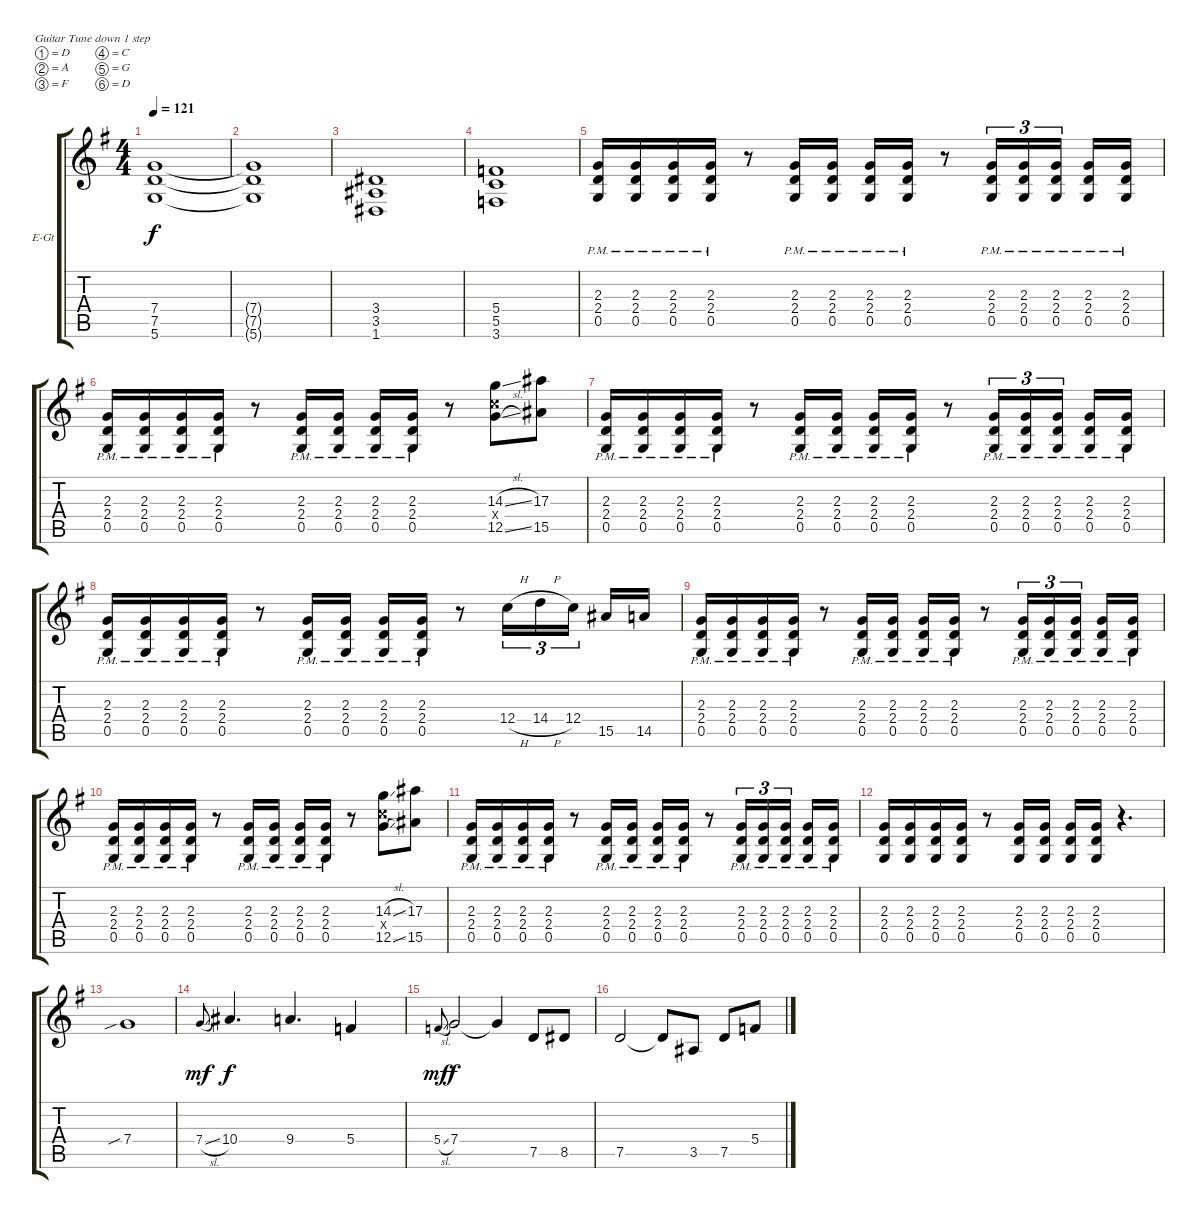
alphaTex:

\bracketExtendMode groupsimilarinstruments
\firstSystemTrackNameOrientation horizontal
\otherSystemsTrackNameOrientation horizontal
\track ("Steven Nixon" "E-Gt") {instrument distortionguitar}
\staff {score tabs}
\tuning (D4 A3 F3 C3 G2 D2)
\ts (4 4)
\tempo 121
\clef g2
\ks g
(7.4 7.5 5.6).1{dy f} |
(7.4{t} 7.5{t} 5.6{t}).1 |
(3.4 3.5 1.6).1 |
(5.4 5.5 3.6).1 |
(2.3{pm} 2.4{pm} 0.5{pm}).16 (2.3{pm} 2.4{pm} 0.5{pm}).16 (2.3{pm} 2.4{pm} 0.5{pm}).16 (2.3{pm} 2.4{pm} 0.5{pm}).16 r.8 (2.3{pm} 2.4{pm} 0.5{pm}).16 (2.3{pm} 2.4{pm} 0.5{pm}).16 (2.3{pm} 2.4{pm} 0.5{pm}).16 (2.3{pm} 2.4{pm} 0.5{pm}).16 r.8 (2.3{pm} 2.4{pm} 0.5{pm}).16{tu (3 2)} (2.3{pm} 2.4{pm} 0.5{pm}).16{tu (3 2)} (2.3{pm} 2.4{pm} 0.5{pm}).16{tu (3 2)} (2.3{pm} 2.4{pm} 0.5{pm}).16 (2.3{pm} 2.4{pm} 0.5{pm}).16 |
(2.3{pm} 2.4{pm} 0.5{pm}).16 (2.3{pm} 2.4{pm} 0.5{pm}).16 (2.3{pm} 2.4{pm} 0.5{pm}).16 (2.3{pm} 2.4{pm} 0.5{pm}).16 r.8 (2.3{pm} 2.4{pm} 0.5{pm}).16 (2.3{pm} 2.4{pm} 0.5{pm}).16 (2.3{pm} 2.4{pm} 0.5{pm}).16 (2.3{pm} 2.4{pm} 0.5{pm}).16 r.8 (14.3{sl} 12.4{x} 12.5{sl}).8 (17.3 15.5).8 |
(2.3{pm} 2.4{pm} 0.5{pm}).16 (2.3{pm} 2.4{pm} 0.5{pm}).16 (2.3{pm} 2.4{pm} 0.5{pm}).16 (2.3{pm} 2.4{pm} 0.5{pm}).16 r.8 (2.3{pm} 2.4{pm} 0.5{pm}).16 (2.3{pm} 2.4{pm} 0.5{pm}).16 (2.3{pm} 2.4{pm} 0.5{pm}).16 (2.3{pm} 2.4{pm} 0.5{pm}).16 r.8 (2.3{pm} 2.4{pm} 0.5{pm}).16{tu (3 2)} (2.3{pm} 2.4{pm} 0.5{pm}).16{tu (3 2)} (2.3{pm} 2.4{pm} 0.5{pm}).16{tu (3 2)} (2.3{pm} 2.4{pm} 0.5{pm}).16 (2.3{pm} 2.4{pm} 0.5{pm}).16 |
(2.3{pm} 2.4{pm} 0.5{pm}).16 (2.3{pm} 2.4{pm} 0.5{pm}).16 (2.3{pm} 2.4{pm} 0.5{pm}).16 (2.3{pm} 2.4{pm} 0.5{pm}).16 r.8 (2.3{pm} 2.4{pm} 0.5{pm}).16 (2.3{pm} 2.4{pm} 0.5{pm}).16 (2.3{pm} 2.4{pm} 0.5{pm}).16 (2.3{pm} 2.4{pm} 0.5{pm}).16 r.8 12.4{h}.16{tu (3 2)} 14.4{h}.16{tu (3 2)} 12.4.16{tu (3 2)} 15.5.16 14.5.16 |
(2.3{pm} 2.4{pm} 0.5{pm}).16 (2.3{pm} 2.4{pm} 0.5{pm}).16 (2.3{pm} 2.4{pm} 0.5{pm}).16 (2.3{pm} 2.4{pm} 0.5{pm}).16 r.8 (2.3{pm} 2.4{pm} 0.5{pm}).16 (2.3{pm} 2.4{pm} 0.5{pm}).16 (2.3{pm} 2.4{pm} 0.5{pm}).16 (2.3{pm} 2.4{pm} 0.5{pm}).16 r.8 (2.3{pm} 2.4{pm} 0.5{pm}).16{tu (3 2)} (2.3{pm} 2.4{pm} 0.5{pm}).16{tu (3 2)} (2.3{pm} 2.4{pm} 0.5{pm}).16{tu (3 2)} (2.3{pm} 2.4{pm} 0.5{pm}).16 (2.3{pm} 2.4{pm} 0.5{pm}).16 |
(2.3{pm} 2.4{pm} 0.5{pm}).16 (2.3{pm} 2.4{pm} 0.5{pm}).16 (2.3{pm} 2.4{pm} 0.5{pm}).16 (2.3{pm} 2.4{pm} 0.5{pm}).16 r.8 (2.3{pm} 2.4{pm} 0.5{pm}).16 (2.3{pm} 2.4{pm} 0.5{pm}).16 (2.3{pm} 2.4{pm} 0.5{pm}).16 (2.3{pm} 2.4{pm} 0.5{pm}).16 r.8 (14.3{sl} 12.4{x} 12.5{sl}).8 (17.3 15.5).8 |
(2.3{pm} 2.4{pm} 0.5{pm}).16 (2.3{pm} 2.4{pm} 0.5{pm}).16 (2.3{pm} 2.4{pm} 0.5{pm}).16 (2.3{pm} 2.4{pm} 0.5{pm}).16 r.8 (2.3{pm} 2.4{pm} 0.5{pm}).16 (2.3{pm} 2.4{pm} 0.5{pm}).16 (2.3{pm} 2.4{pm} 0.5{pm}).16 (2.3{pm} 2.4{pm} 0.5{pm}).16 r.8 (2.3{pm} 2.4{pm} 0.5{pm}).16{tu (3 2)} (2.3{pm} 2.4{pm} 0.5{pm}).16{tu (3 2)} (2.3{pm} 2.4{pm} 0.5{pm}).16{tu (3 2)} (2.3{pm} 2.4{pm} 0.5{pm}).16 (2.3{pm} 2.4{pm} 0.5{pm}).16 |
(2.3 2.4 0.5).16 (2.3 2.4 0.5).16 (2.3 2.4 0.5).16 (2.3 2.4 0.5).16 r.8 (2.3 2.4 0.5).16 (2.3 2.4 0.5).16 (2.3 2.4 0.5).16 (2.3 2.4 0.5).16 r.4{d} |
7.4{sib}.1 |
7.4{sl}.8{gr onbeat dy mf} 10.4.4{d dy f} 9.4.4{d} 5.4.4 |
5.4{sl}.8{gr onbeat dy mf} 7.4.2{dy f} 7.4{t}.4 7.5.8 8.5.8 |
7.5.2 7.5{t}.8 3.5.8 7.5.8 5.4.8
